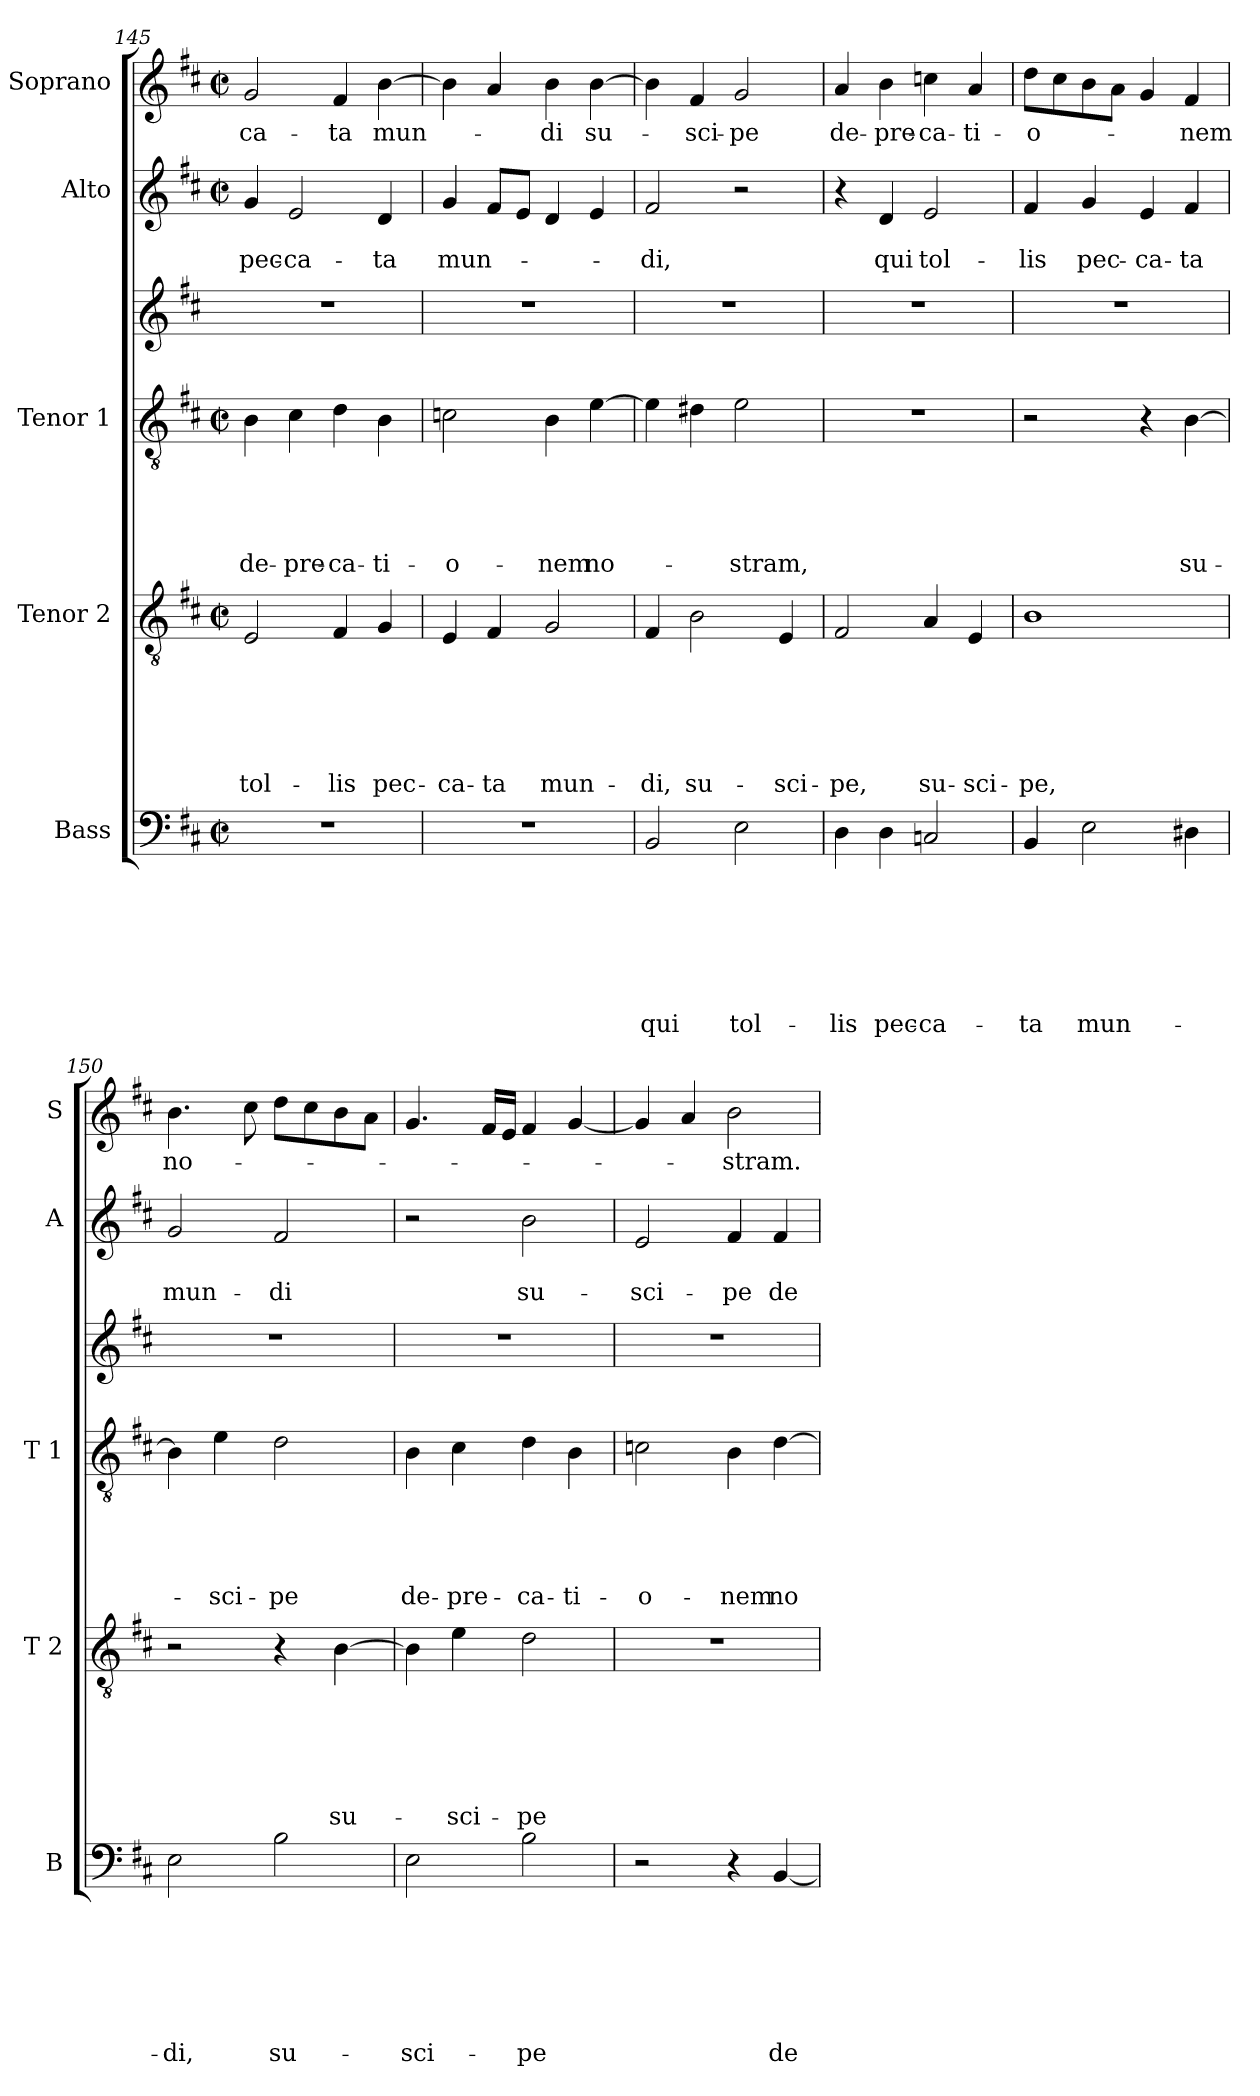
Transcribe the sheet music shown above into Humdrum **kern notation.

**kern	**text	**text	**text	**text	**text	**text	**text	**kern	**text	**text	**text	**text	**text	**text	**kern	**text	**text	**text	**text	**text	**kern	**kern	**text	**text	**kern	**text
*part6	*part6	*part6	*part6	*part6	*part6	*part6	*part6	*part5	*part5	*part5	*part5	*part5	*part5	*part5	*part4	*part4	*part4	*part4	*part4	*part4	*part3	*part2	*part2	*part2	*part1	*part1
*staff6	*staff6	*staff6	*staff6	*staff6	*staff6	*staff6	*staff6	*staff5	*staff5	*staff5	*staff5	*staff5	*staff5	*staff5	*staff4	*staff4	*staff4	*staff4	*staff4	*staff4	*staff3	*staff2	*staff2	*staff2	*staff1	*staff1
*I"Bass	*	*	*	*	*	*	*	*I"Tenor 2	*	*	*	*	*	*	*I"Tenor 1	*	*	*	*	*	*	*I"Alto	*	*	*I"Soprano	*
*I'B	*	*	*	*	*	*	*	*I'T 2	*	*	*	*	*	*	*I'T 1	*	*	*	*	*	*	*I'A	*	*	*I'S	*
!!LO:PB:g=z
*clefF4	*	*	*	*	*	*	*	*clefGv2	*	*	*	*	*	*	*clefGv2	*	*	*	*	*	*clefG2	*clefG2	*	*	*clefG2	*
*k[f#c#]	*	*	*	*	*	*	*	*k[f#c#]	*	*	*	*	*	*	*k[f#c#]	*	*	*	*	*	*k[f#c#]	*k[f#c#]	*	*	*k[f#c#]	*
*D:	*	*	*	*	*	*	*	*D:	*	*	*	*	*	*	*D:	*	*	*	*	*	*D:	*D:	*	*	*D:	*
*M2/2	*	*	*	*	*	*	*	*M2/2	*	*	*	*	*	*	*M2/2	*	*	*	*	*	*	*M2/2	*	*	*M2/2	*
*met(c|)	*	*	*	*	*	*	*	*met(c|)	*	*	*	*	*	*	*met(c|)	*	*	*	*	*	*	*met(c|)	*	*	*met(c|)	*
=145	=145	=145	=145	=145	=145	=145	=145	=145	=145	=145	=145	=145	=145	=145	=145	=145	=145	=145	=145	=145	=145	=145	=145	=145	=145	=145
!	!	!	!	!	!	!	!	!	!	!	!	!	!	!LO:LY:b	!	!	!	!	!	!LO:LY:b	!	!	!	!LO:LY:b	!	!LO:LY:b
1r	.	.	.	.	.	.	.	2E/	.	.	.	.	.	tol-	4B\	.	.	.	.	de-	1r	4g/	.	pec-	2g/	-ca-
!	!	!	!	!	!	!	!	!	!	!	!	!	!	!	!	!	!	!	!	!LO:LY:b	!	!	!	!LO:LY:b	!	!
.	.	.	.	.	.	.	.	.	.	.	.	.	.	.	4c#\	.	.	.	.	-pre-	.	2e/	.	-ca-	.	.
!	!	!	!	!	!	!	!	!	!	!	!	!	!	!LO:LY:b	!	!	!	!	!	!LO:LY:b	!	!	!	!	!	!LO:LY:b
.	.	.	.	.	.	.	.	4F#/	.	.	.	.	.	-lis	4d\	.	.	.	.	-ca-	.	.	.	.	4f#/	-ta
!	!	!	!	!	!	!	!	!	!	!	!	!	!	!LO:LY:b	!	!	!	!	!	!LO:LY:b	!	!	!	!LO:LY:b	!	!LO:LY:b
.	.	.	.	.	.	.	.	4G/	.	.	.	.	.	pec-	4B\	.	.	.	.	-ti-	.	4d/	.	-ta	[>4b\	mun-
=146	=146	=146	=146	=146	=146	=146	=146	=146	=146	=146	=146	=146	=146	=146	=146	=146	=146	=146	=146	=146	=146	=146	=146	=146	=146	=146
!	!	!	!	!	!	!	!	!	!	!	!	!	!	!LO:LY:b	!	!	!	!	!	!LO:LY:b	!	!	!	!LO:LY:b	!	!
1r	.	.	.	.	.	.	.	4E/	.	.	.	.	.	-ca-	2cn\	.	.	.	.	-o-	1r	4g/	.	mun-	4b\]	.
!	!	!	!	!	!	!	!	!	!	!	!	!	!	!LO:LY:b	!	!	!	!	!	!	!	!	!	!	!	!
.	.	.	.	.	.	.	.	4F#/	.	.	.	.	.	-ta	.	.	.	.	.	.	.	8f#/L	.	.	4a/	.
.	.	.	.	.	.	.	.	.	.	.	.	.	.	.	.	.	.	.	.	.	.	8e/J	.	.	.	.
!	!	!	!	!	!	!	!	!	!	!	!	!	!	!LO:LY:b	!	!	!	!	!	!LO:LY:b	!	!	!	!	!	!LO:LY:b
.	.	.	.	.	.	.	.	2G/	.	.	.	.	.	mun-	4B\	.	.	.	.	-nem	.	4d/	.	.	4b\	-di
!	!	!	!	!	!	!	!	!	!	!	!	!	!	!	!	!	!	!	!	!LO:LY:b	!	!	!	!	!	!LO:LY:b
.	.	.	.	.	.	.	.	.	.	.	.	.	.	.	[>4e\	.	.	.	.	no-	.	4e/	.	.	[>4b\	su-
=147	=147	=147	=147	=147	=147	=147	=147	=147	=147	=147	=147	=147	=147	=147	=147	=147	=147	=147	=147	=147	=147	=147	=147	=147	=147	=147
!	!	!	!	!	!	!	!LO:LY:b	!	!	!	!	!	!	!LO:LY:b	!	!	!	!	!	!	!	!	!	!LO:LY:b	!	!
2BB/	.	.	.	.	.	.	qui	4F#/	.	.	.	.	.	-di,	4e\]	.	.	.	.	.	1r	2f#/	.	-di,	4b\]	.
!	!	!	!	!	!	!	!	!	!	!	!	!	!	!LO:LY:b	!	!	!	!	!	!	!	!	!	!	!	!LO:LY:b
.	.	.	.	.	.	.	.	2B\	.	.	.	.	.	su-	4d#X\	.	.	.	.	.	.	.	.	.	4f#/	-sci-
!	!	!	!	!	!	!	!LO:LY:b	!	!	!	!	!	!	!	!	!	!	!	!	!LO:LY:b	!	!	!	!	!	!LO:LY:b
2E\	.	.	.	.	.	.	tol-	.	.	.	.	.	.	.	2e\	.	.	.	.	-stram,	.	2r	.	.	2g/	-pe
!	!	!	!	!	!	!	!	!	!	!	!	!	!	!LO:LY:b	!	!	!	!	!	!	!	!	!	!	!	!
.	.	.	.	.	.	.	.	4E/	.	.	.	.	.	-sci-	.	.	.	.	.	.	.	.	.	.	.	.
=148	=148	=148	=148	=148	=148	=148	=148	=148	=148	=148	=148	=148	=148	=148	=148	=148	=148	=148	=148	=148	=148	=148	=148	=148	=148	=148
!	!	!	!	!	!	!	!LO:LY:b	!	!	!	!	!	!	!LO:LY:b	!	!	!	!	!	!	!	!	!	!	!	!LO:LY:b
4D\	.	.	.	.	.	.	-lis	2F#/	.	.	.	.	.	-pe,	1r	.	.	.	.	.	1r	4r	.	.	4a/	de-
!	!	!	!	!	!	!	!LO:LY:b	!	!	!	!	!	!	!	!	!	!	!	!	!	!	!	!	!LO:LY:b	!	!LO:LY:b
4D\	.	.	.	.	.	.	pec-	.	.	.	.	.	.	.	.	.	.	.	.	.	.	4d/	.	qui	4b\	-pre-
!	!	!	!	!	!	!	!LO:LY:b	!	!	!	!	!	!	!LO:LY:b	!	!	!	!	!	!	!	!	!	!LO:LY:b	!	!LO:LY:b
2Cn/	.	.	.	.	.	.	-ca-	4A/	.	.	.	.	.	su-	.	.	.	.	.	.	.	2e/	.	tol-	4ccn\	-ca-
!	!	!	!	!	!	!	!	!	!	!	!	!	!	!LO:LY:b	!	!	!	!	!	!	!	!	!	!	!	!LO:LY:b
.	.	.	.	.	.	.	.	4E/	.	.	.	.	.	-sci-	.	.	.	.	.	.	.	.	.	.	4a/	-ti-
=149	=149	=149	=149	=149	=149	=149	=149	=149	=149	=149	=149	=149	=149	=149	=149	=149	=149	=149	=149	=149	=149	=149	=149	=149	=149	=149
!	!	!	!	!	!	!	!LO:LY:b	!	!	!	!	!	!	!LO:LY:b	!	!	!	!	!	!	!	!	!	!LO:LY:b	!	!LO:LY:b
4BB/	.	.	.	.	.	.	-ta	1B	.	.	.	.	.	-pe,	2r	.	.	.	.	.	1r	4f#/	.	-lis	8dd\L	-o-
.	.	.	.	.	.	.	.	.	.	.	.	.	.	.	.	.	.	.	.	.	.	.	.	.	8cc#\	.
!	!	!	!	!	!	!	!LO:LY:b	!	!	!	!	!	!	!	!	!	!	!	!	!	!	!	!	!LO:LY:b	!	!
2E\	.	.	.	.	.	.	mun-	.	.	.	.	.	.	.	.	.	.	.	.	.	.	4g/	.	pec-	8b\	.
.	.	.	.	.	.	.	.	.	.	.	.	.	.	.	.	.	.	.	.	.	.	.	.	.	8a\J	.
!	!	!	!	!	!	!	!	!	!	!	!	!	!	!	!	!	!	!	!	!	!	!	!	!LO:LY:b	!	!
.	.	.	.	.	.	.	.	.	.	.	.	.	.	.	4r	.	.	.	.	.	.	4e/	.	-ca-	4g/	.
!	!	!	!	!	!	!	!	!	!	!	!	!	!	!	!	!	!	!	!	!LO:LY:b	!	!	!	!LO:LY:b	!	!LO:LY:b
4D#X\	.	.	.	.	.	.	.	.	.	.	.	.	.	.	[>4B\	.	.	.	.	su-	.	4f#/	.	-ta	4f#/	-nem
=150	=150	=150	=150	=150	=150	=150	=150	=150	=150	=150	=150	=150	=150	=150	=150	=150	=150	=150	=150	=150	=150	=150	=150	=150	=150	=150
!	!	!	!	!	!	!	!LO:LY:b	!	!	!	!	!	!	!	!	!	!	!	!	!	!	!	!	!LO:LY:b	!	!LO:LY:b
2E\	.	.	.	.	.	.	-di,	2r	.	.	.	.	.	.	4B\]	.	.	.	.	.	1r	2g/	.	mun-	4.b\	no-
!	!	!	!	!	!	!	!	!	!	!	!	!	!	!	!	!	!	!	!	!LO:LY:b	!	!	!	!	!	!
.	.	.	.	.	.	.	.	.	.	.	.	.	.	.	4e\	.	.	.	.	-sci-	.	.	.	.	.	.
.	.	.	.	.	.	.	.	.	.	.	.	.	.	.	.	.	.	.	.	.	.	.	.	.	8cc#\	.
!	!	!	!	!	!	!	!LO:LY:b	!	!	!	!	!	!	!	!	!	!	!	!	!LO:LY:b	!	!	!	!LO:LY:b	!	!
2B\	.	.	.	.	.	.	su-	4r	.	.	.	.	.	.	2d\	.	.	.	.	-pe	.	2f#/	.	-di	8dd\L	.
.	.	.	.	.	.	.	.	.	.	.	.	.	.	.	.	.	.	.	.	.	.	.	.	.	8cc#\	.
!	!	!	!	!	!	!	!	!	!	!	!	!	!	!LO:LY:b	!	!	!	!	!	!	!	!	!	!	!	!
.	.	.	.	.	.	.	.	[<4B\	.	.	.	.	.	su-	.	.	.	.	.	.	.	.	.	.	8b\	.
.	.	.	.	.	.	.	.	.	.	.	.	.	.	.	.	.	.	.	.	.	.	.	.	.	8a\J	.
!!LO:LB:g=z
=151	=151	=151	=151	=151	=151	=151	=151	=151	=151	=151	=151	=151	=151	=151	=151	=151	=151	=151	=151	=151	=151	=151	=151	=151	=151	=151
!	!	!	!	!	!	!	!LO:LY:b	!	!	!	!	!	!	!	!	!	!	!	!	!LO:LY:b	!	!	!	!	!	!
2E\	.	.	.	.	.	.	-sci-	4B\]	.	.	.	.	.	.	4B\	.	.	.	.	de-	1r	2r	.	.	4.g/	.
!	!	!	!	!	!	!	!	!	!	!	!	!	!	!LO:LY:b	!	!	!	!	!	!LO:LY:b	!	!	!	!	!	!
.	.	.	.	.	.	.	.	4e\	.	.	.	.	.	-sci-	4c#\	.	.	.	.	-pre-	.	.	.	.	.	.
.	.	.	.	.	.	.	.	.	.	.	.	.	.	.	.	.	.	.	.	.	.	.	.	.	16f#/LL	.
.	.	.	.	.	.	.	.	.	.	.	.	.	.	.	.	.	.	.	.	.	.	.	.	.	16e/JJ	.
!	!	!	!	!	!	!	!LO:LY:b	!	!	!	!	!	!	!LO:LY:b	!	!	!	!	!	!LO:LY:b	!	!	!	!LO:LY:b	!	!
2B\	.	.	.	.	.	.	-pe	2d\	.	.	.	.	.	-pe	4d\	.	.	.	.	-ca-	.	2b\	.	su-	4f#/	.
!	!	!	!	!	!	!	!	!	!	!	!	!	!	!	!	!	!	!	!	!LO:LY:b	!	!	!	!	!	!
.	.	.	.	.	.	.	.	.	.	.	.	.	.	.	4B\	.	.	.	.	-ti-	.	.	.	.	[<4g/	.
=152	=152	=152	=152	=152	=152	=152	=152	=152	=152	=152	=152	=152	=152	=152	=152	=152	=152	=152	=152	=152	=152	=152	=152	=152	=152	=152
!	!	!	!	!	!	!	!	!	!	!	!	!	!	!	!	!	!	!	!	!LO:LY:b	!	!	!	!LO:LY:b	!	!
2r	.	.	.	.	.	.	.	1r	.	.	.	.	.	.	2cn\	.	.	.	.	-o-	1r	2e/	.	-sci-	4g/]	.
.	.	.	.	.	.	.	.	.	.	.	.	.	.	.	.	.	.	.	.	.	.	.	.	.	4a/	.
!	!	!	!	!	!	!	!	!	!	!	!	!	!	!	!	!	!	!	!	!LO:LY:b	!	!	!	!LO:LY:b	!	!LO:LY:b
4r	.	.	.	.	.	.	.	.	.	.	.	.	.	.	4B\	.	.	.	.	-nem	.	4f#/	.	-pe	2b\	-stram.
!	!	!	!	!	!	!	!LO:LY:b	!	!	!	!	!	!	!	!	!	!	!	!	!LO:LY:b	!	!	!	!LO:LY:b	!	!
[<4BB/	.	.	.	.	.	.	de-	.	.	.	.	.	.	.	[>4d\	.	.	.	.	no-	.	4f#/	.	de-	.	.
=	=	=	=	=	=	=	=	=	=	=	=	=	=	=	=	=	=	=	=	=	=	=	=	=	=	=
*-	*-	*-	*-	*-	*-	*-	*-	*-	*-	*-	*-	*-	*-	*-	*-	*-	*-	*-	*-	*-	*-	*-	*-	*-	*-	*-
